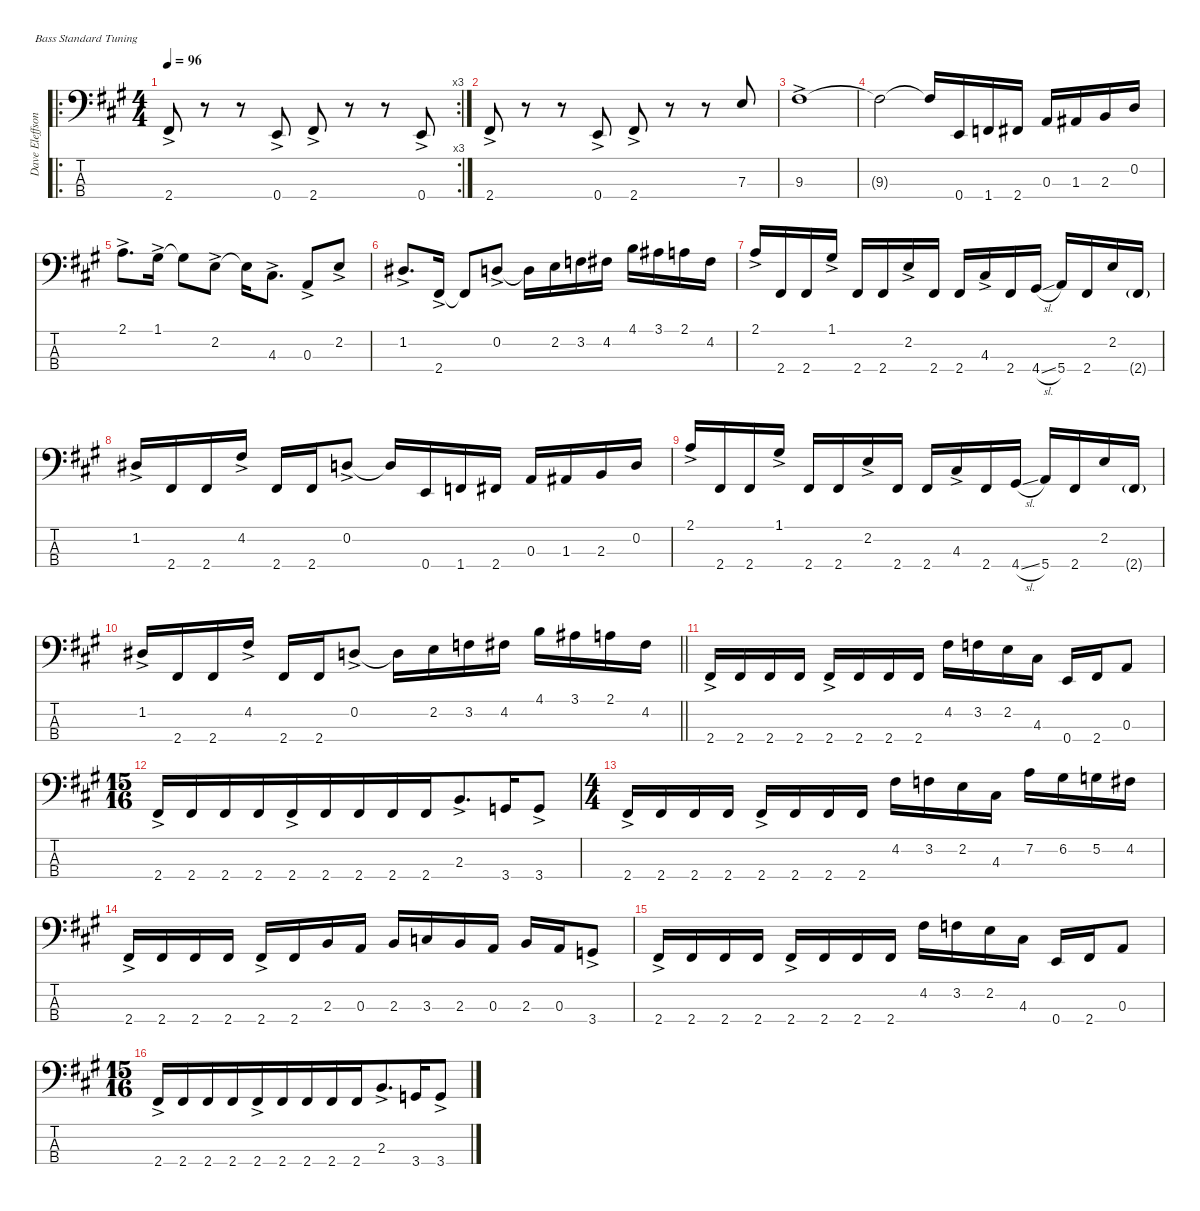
\defaultSystemsLayout 4
\hideDynamics
\bracketExtendMode nobrackets
\firstSystemTrackNameMode fullname
\otherSystemsTrackNameOrientation horizontal
\track ("Dave Eleffson" "el.bs.") {instrument electricbassfinger}
\staff {score tabs}
\tuning (G2 D2 A1 E1)
\ro
\rc 3
\ts (4 4)
\beaming (8 2 2 2 2)
\tempo 96
\clef f4
\ks f#minor
2.4{ac acc #}.8{dy ff instrument electricbassfinger beam Up} r.8{beam Up} r.8{beam Up} 0.4{ac acc forcenatural}.8{beam Up} 2.4{ac acc #}.8{beam Up} r.8{beam Up} r.8{beam Up} 0.4{ac acc forcenatural}.8{beam Up} |
2.4{ac acc #}.8{beam Up} r.8{beam Up} r.8{beam Up} 0.4{ac acc forcenatural}.8{beam Up} 2.4{ac acc #}.8{beam Up} r.8{beam Up} r.8{beam Up} 7.3{acc forcenatural}.8{dy f beam Down} |
9.3{ac acc #}.1{dy ff beam Down} |
9.3{t acc #}.2{dy f beam Down} 9.3{t acc #}.16{beam Up} 0.4{acc forcenatural}.16{beam Up} 1.4{acc forcenatural}.16{beam Up} 2.4{acc #}.16{beam Up} 0.3{acc forcenatural}.16{beam Up} 1.3{acc #}.16{beam Up} 2.3{acc forcenatural}.16{beam Up} 0.2{acc forcenatural}.16{beam Up} |
2.1{ac acc forcenatural}.8{d dy ff beam Down} 1.1{ac acc #}.16{beam Down} 1.1{t acc #}.8{dy f beam Down} 2.2{ac acc forcenatural}.8{dy ff beam Down} 2.2{t acc forcenatural}.16{dy f beam Down} 4.3{ac acc #}.8{d dy ff beam Down} 0.3{ac acc forcenatural}.8{beam Up} 2.2{ac acc forcenatural}.8{beam Up} |
1.2{ac acc #}.8{d beam Up} 2.4{ac acc #}.16{beam Up} 2.4{t acc #}.8{dy f beam Up} 0.2{ac acc forcenatural}.8{dy ff beam Up} 0.2{t acc forcenatural}.16{dy f beam Down} 2.2{acc forcenatural}.16{beam Down} 3.2{acc forcenatural}.16{beam Down} 4.2{acc #}.16{beam Down} 4.1{acc forcenatural}.16{beam Down} 3.1{acc #}.16{beam Down} 2.1{acc forcenatural}.16{beam Down} 4.2{acc #}.16{beam Down} |
2.1{ac acc forcenatural}.16{dy ff beam Up} 2.4{acc #}.16{dy f beam Up} 2.4{acc #}.16{beam Up} 1.1{ac acc #}.16{dy ff beam Up} 2.4{acc #}.16{dy f beam Up} 2.4{acc #}.16{beam Up} 2.2{ac acc forcenatural}.16{dy ff beam Up} 2.4{acc #}.16{dy f beam Up} 2.4{acc #}.16{beam Up} 4.3{ac acc #}.16{dy ff beam Up} 2.4{acc #}.16{dy f beam Up} 4.4{sl acc #}.16{beam Up} 5.4{acc forcenatural}.16{beam Up} 2.4{acc #}.16{beam Up} 2.2{acc forcenatural}.16{beam Up} 2.4{g acc #}.16{dy mf beam Up} |
1.2{ac acc #}.16{dy ff beam Up} 2.4{acc #}.16{dy f beam Up} 2.4{acc #}.16{beam Up} 4.2{ac acc #}.16{dy ff beam Up} 2.4{acc #}.16{dy f beam Up} 2.4{acc #}.16{beam Up} 0.2{ac acc forcenatural}.8{dy ff beam Up} 0.2{t acc forcenatural}.16{dy f beam Up} 0.4{acc forcenatural}.16{beam Up} 1.4{acc forcenatural}.16{beam Up} 2.4{acc #}.16{beam Up} 0.3{acc forcenatural}.16{beam Up} 1.3{acc #}.16{beam Up} 2.3{acc forcenatural}.16{beam Up} 0.2{acc forcenatural}.16{beam Up} |
2.1{ac acc forcenatural}.16{dy ff beam Up} 2.4{acc #}.16{dy f beam Up} 2.4{acc #}.16{beam Up} 1.1{ac acc #}.16{dy ff beam Up} 2.4{acc #}.16{dy f beam Up} 2.4{acc #}.16{beam Up} 2.2{ac acc forcenatural}.16{dy ff beam Up} 2.4{acc #}.16{dy f beam Up} 2.4{acc #}.16{beam Up} 4.3{ac acc #}.16{dy ff beam Up} 2.4{acc #}.16{dy f beam Up} 4.4{sl acc #}.16{beam Up} 5.4{acc forcenatural}.16{beam Up} 2.4{acc #}.16{beam Up} 2.2{acc forcenatural}.16{beam Up} 2.4{g acc #}.16{dy mf beam Up} |
\barLineRight lightlight
1.2{ac acc #}.16{dy ff beam Up} 2.4{acc #}.16{dy f beam Up} 2.4{acc #}.16{beam Up} 4.2{ac acc #}.16{dy ff beam Up} 2.4{acc #}.16{dy f beam Up} 2.4{acc #}.16{beam Up} 0.2{ac acc forcenatural}.8{dy ff beam Up} 0.2{t acc forcenatural}.16{dy f beam Down} 2.2{acc forcenatural}.16{beam Down} 3.2{acc forcenatural}.16{beam Down} 4.2{acc #}.16{beam Down} 4.1{acc forcenatural}.16{beam Down} 3.1{acc #}.16{beam Down} 2.1{acc forcenatural}.16{beam Down} 4.2{acc #}.16{beam Down} |
2.4{ac acc #}.16{dy ff beam Up} 2.4{acc #}.16{dy f beam Up} 2.4{acc #}.16{beam Up} 2.4{acc #}.16{beam Up} 2.4{ac acc #}.16{dy ff beam Up} 2.4{acc #}.16{dy f beam Up} 2.4{acc #}.16{beam Up} 2.4{acc #}.16{beam Up} 4.2{acc #}.16{beam Down} 3.2{acc forcenatural}.16{beam Down} 2.2{acc forcenatural}.16{beam Down} 4.3{acc #}.16{beam Down} 0.4{acc forcenatural}.16{beam Up} 2.4{acc #}.16{beam Up} 0.3{acc forcenatural}.8{beam Up} |
\ts (15 16)
\beaming (8 7)
2.4{ac acc #}.16{dy ff beam Up} 2.4{acc #}.16{dy f beam Up} 2.4{acc #}.16{beam Up} 2.4{acc #}.16{beam Up} 2.4{ac acc #}.16{dy ff beam Up} 2.4{acc #}.16{dy f beam Up} 2.4{acc #}.16{beam Up} 2.4{acc #}.16{beam Up} 2.4{acc #}.16{beam Up} 2.3{ac acc forcenatural}.8{d dy ff beam Up} 3.4{acc forcenatural}.16{dy f beam Up} 3.4{ac acc forcenatural}.8{dy ff beam Up} |
\ts (4 4)
\beaming (8 2 2 2 2)
2.4{ac acc #}.16{beam Up} 2.4{acc #}.16{dy f beam Up} 2.4{acc #}.16{beam Up} 2.4{acc #}.16{beam Up} 2.4{ac acc #}.16{dy ff beam Up} 2.4{acc #}.16{dy f beam Up} 2.4{acc #}.16{beam Up} 2.4{acc #}.16{beam Up} 4.2{acc #}.16{beam Down} 3.2{acc forcenatural}.16{beam Down} 2.2{acc forcenatural}.16{beam Down} 4.3{acc #}.16{beam Down} 7.2{acc forcenatural}.16{beam Down} 6.2{acc #}.16{beam Down} 5.2{acc forcenatural}.16{beam Down} 4.2{acc #}.16{beam Down} |
2.4{ac acc #}.16{dy ff beam Up} 2.4{acc #}.16{dy f beam Up} 2.4{acc #}.16{beam Up} 2.4{acc #}.16{beam Up} 2.4{ac acc #}.16{dy ff beam Up} 2.4{acc #}.16{dy f beam Up} 2.3{acc forcenatural}.16{beam Up} 0.3{acc forcenatural}.16{beam Up} 2.3{acc forcenatural}.16{beam Up} 3.3{acc forcenatural}.16{beam Up} 2.3{acc forcenatural}.16{beam Up} 0.3{acc forcenatural}.16{beam Up} 2.3{acc forcenatural}.16{beam Up} 0.3{acc forcenatural}.16{beam Up} 3.4{ac acc forcenatural}.8{dy ff beam Up} |
2.4{ac acc #}.16{beam Up} 2.4{acc #}.16{dy f beam Up} 2.4{acc #}.16{beam Up} 2.4{acc #}.16{beam Up} 2.4{ac acc #}.16{dy ff beam Up} 2.4{acc #}.16{dy f beam Up} 2.4{acc #}.16{beam Up} 2.4{acc #}.16{beam Up} 4.2{acc #}.16{beam Down} 3.2{acc forcenatural}.16{beam Down} 2.2{acc forcenatural}.16{beam Down} 4.3{acc #}.16{beam Down} 0.4{acc forcenatural}.16{beam Up} 2.4{acc #}.16{beam Up} 0.3{acc forcenatural}.8{beam Up} |
\ts (15 16)
\beaming (8 7)
2.4{ac acc #}.16{dy ff beam Up} 2.4{acc #}.16{dy f beam Up} 2.4{acc #}.16{beam Up} 2.4{acc #}.16{beam Up} 2.4{ac acc #}.16{dy ff beam Up} 2.4{acc #}.16{dy f beam Up} 2.4{acc #}.16{beam Up} 2.4{acc #}.16{beam Up} 2.4{acc #}.16{beam Up} 2.3{ac acc forcenatural}.8{d dy ff beam Up} 3.4{acc forcenatural}.16{dy f beam Up} 3.4{ac acc forcenatural}.8{dy ff beam Up}
